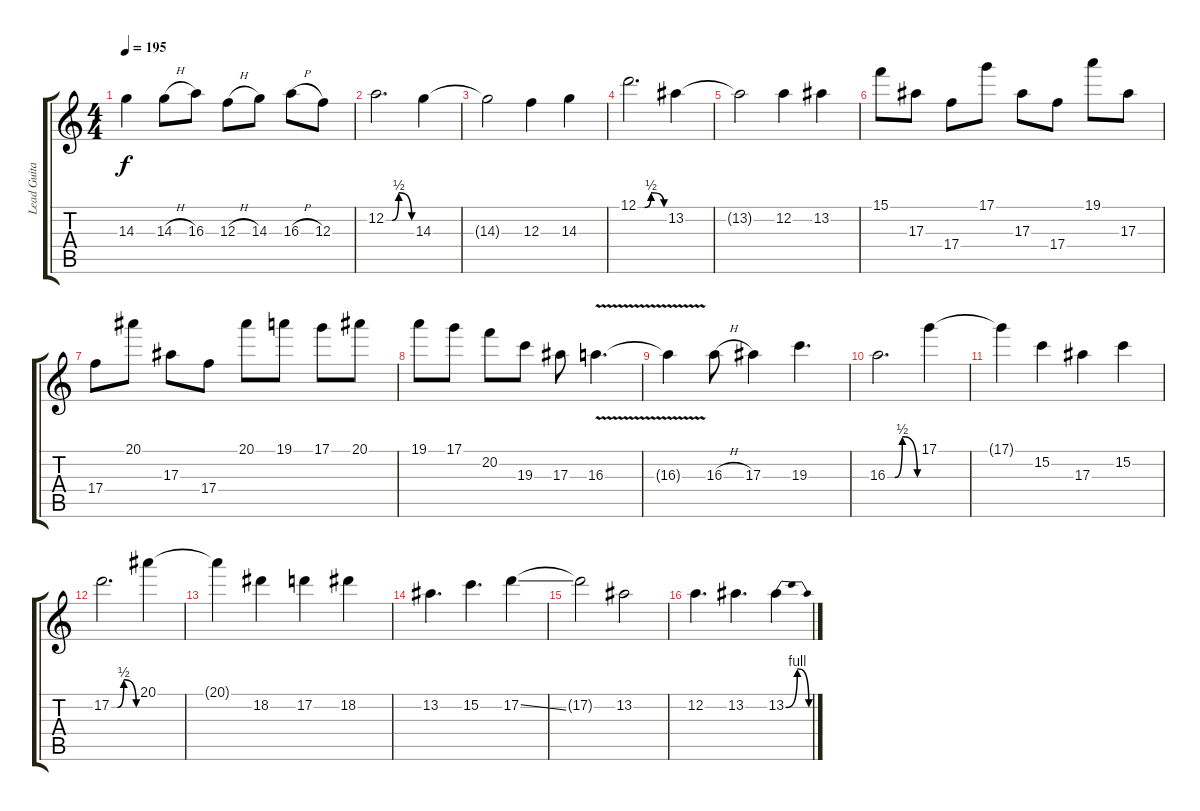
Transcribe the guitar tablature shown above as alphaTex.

\track ("Lead Guitar" "Lead Guita") {instrument overdrivenguitar}
\staff {score tabs}
\tuning (D4 A3 F3 C3 G2 D2) {hide}
\ts (4 4)
\tempo 195
\clef g2
\ks c
14.3{t}.4{dy f} 14.3{h}.8 16.3.8 12.3{h}.8 14.3.8 16.3{h}.8 12.3.8 |
12.2{be (custom 0 0 15 0 30 2 60 0)}.2{d} 14.3.4 |
14.3{t}.2 12.3.4 14.3.4 |
12.1{be (custom 0 0 15 0 30 2 60 0)}.2{d} 13.2.4 |
13.2{t}.2 12.2.4 13.2.4 |
15.1.8 17.3.8 17.4.8 17.1.8 17.3.8 17.4.8 19.1.8 17.3.8 |
17.4.8 20.1.8 17.3.8 17.4.8 20.1.8 19.1.8 17.1.8 20.1.8 |
19.1.8 17.1.8 20.2.8 19.3.8 17.3.8 16.3{v}.4{d} |
16.3{t}.4 16.3{h}.8 17.3.4 19.3.4{d} |
16.3{be (custom 0 0 15 0 30 2 60 0)}.2{d} 17.1.4 |
17.1{t}.4 15.2.4 17.3.4 15.2.4 |
17.2{be (custom 0 0 15 0 30 2 60 0)}.2{d} 20.1.4 |
20.1{t}.4 18.2.4 17.2.4 18.2.4 |
13.2.4{d} 15.2.4{d} 17.2{ss}.4 |
17.2{t}.2 13.2.2 |
12.2.4{d} 13.2.4{d} 13.2{be (bendrelease 0 0 36 4 36 4 60 0)}.4
